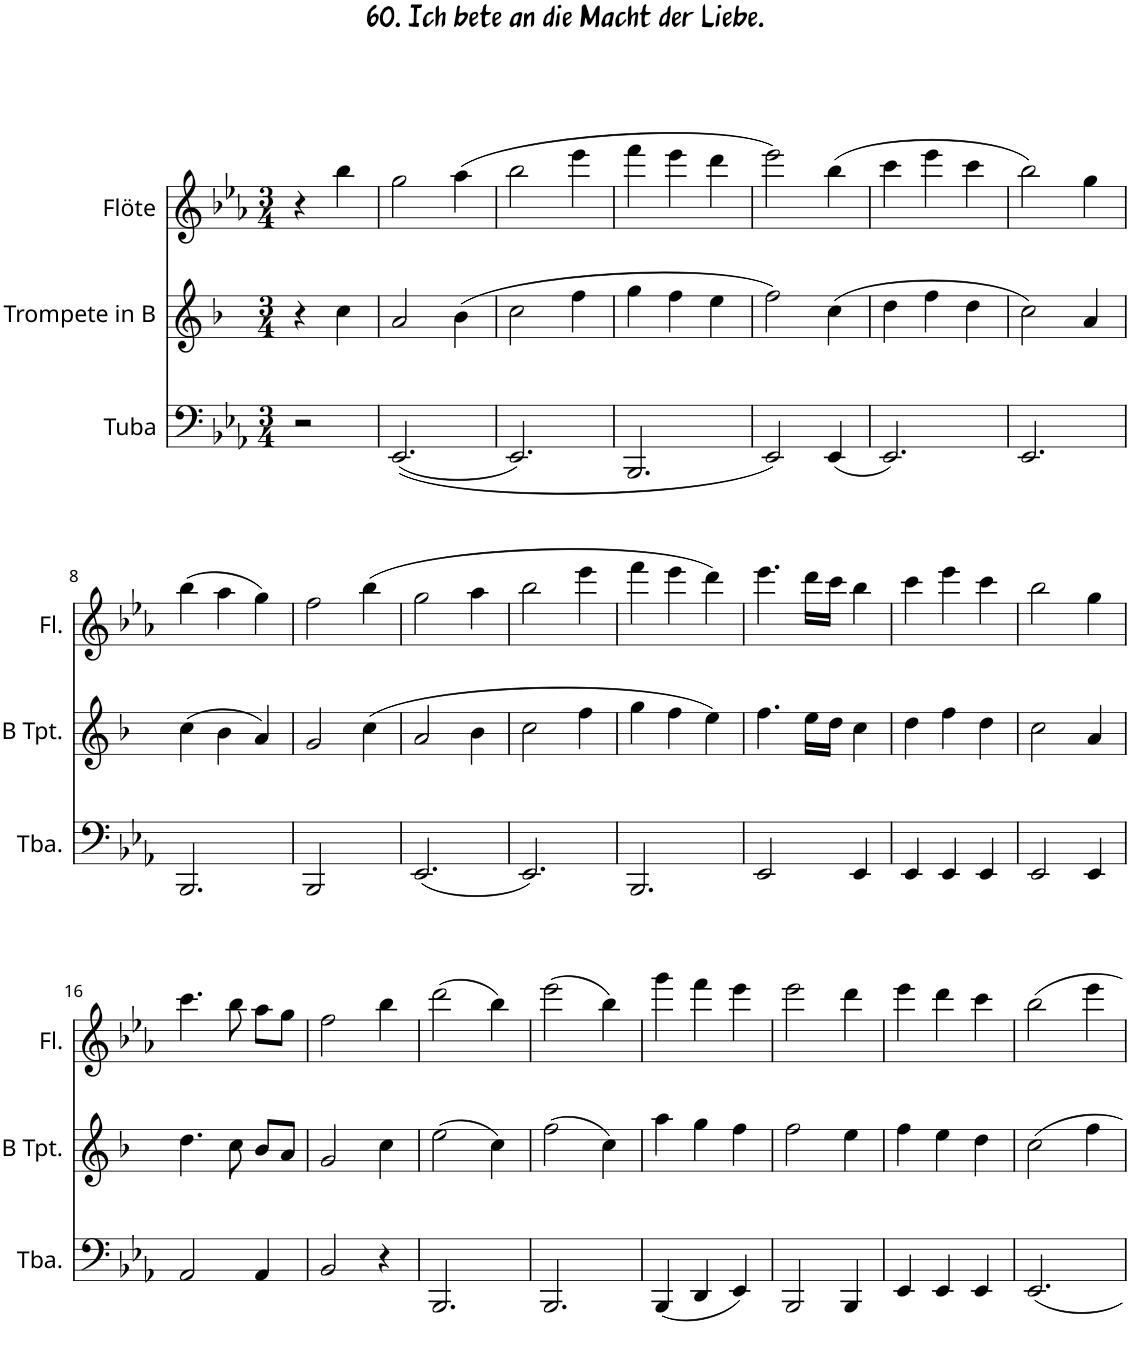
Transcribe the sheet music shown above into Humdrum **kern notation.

**kern	**kern	**kern
*part3	*part2	*part1
*staff3	*staff2	*staff1
*I"Tuba	*I"Trompete in B	*I"Flöte
*I'Tba.	*	*I'Fl.
*clefF4	*clefG2	*clefG2
*	*Trd1c2	*
*k[b-e-a-]	*k[b-]	*k[b-e-a-]
*M3/4	*M3/4	*M3/4
=1	=1	=1
2r	4r	4r
.	4cc\	4bb-\
=2	=2	=2
((2.EE-/	2a/	2gg\
.	(4b-\	(4aa-\
=3	=3	=3
2.EE-/)	2cc\	2bb-\
.	4ff\	4eee-\
=4	=4	=4
2.BBB-/	4gg\	4fff\
.	4ff\	4eee-\
.	4ee\	4ddd\
=5	=5	=5
2EE-/)	2ff\)	2eee-\)
(4EE-/	(4cc\	(4bb-\
=6	=6	=6
2.EE-/)	4dd\	4ccc\
.	4ff\	4eee-\
.	4dd\	4ccc\
=7	=7	=7
2.EE-/	2cc\)	2bb-\)
.	4a/	4gg\
!!LO:LB:g=z
=8	=8	=8
2.BBB-/	(4cc\	(4bb-\
.	4b-\	4aa-\
.	4a/)	4gg\)
=9	=9	=9
2BBB-/	2g/	2ff\
4ryy	(4cc\	(4bb-\
=10	=10	=10
(2.EE-/	2a/	2gg\
.	4b-\	4aa-\
=11	=11	=11
2.EE-/)	2cc\	2bb-\
.	4ff\	4eee-\
=12	=12	=12
2.BBB-/	4gg\	4fff\
.	4ff\	4eee-\
.	4ee\)	4ddd\)
=13	=13	=13
2EE-/	4.ff\	4.eee-\
.	16ee\LL	16ddd\LL
.	16dd\JJ	16ccc\JJ
4EE-/	4cc\	4bb-\
=14	=14	=14
4EE-/	4dd\	4ccc\
4EE-/	4ff\	4eee-\
4EE-/	4dd\	4ccc\
=15	=15	=15
2EE-/	2cc\	2bb-\
4EE-/	4a/	4gg\
!!LO:LB:g=z
=16	=16	=16
2AA-/	4.dd\	4.ccc\
.	8cc\	8bb-\
4AA-/	8b-/L	8aa-\L
.	8a/J	8gg\J
=17	=17	=17
2BB-/	2g/	2ff\
4r	4cc\	4bb-\
=18	=18	=18
2.BBB-/	(2ee\	(2ddd\
.	4cc\)	4bb-\)
=19	=19	=19
2.BBB-/	(2ff\	(2eee-\
.	4cc\)	4bb-\)
=20	=20	=20
(4BBB-/	4aa\	4ggg\
4DD/	4gg\	4fff\
4EE-/)	4ff\	4eee-\
=21	=21	=21
2BBB-/	2ff\	2eee-\
4BBB-/	4ee\	4ddd\
=22	=22	=22
4EE-/	4ff\	4eee-\
4EE-/	4ee\	4ddd\
4EE-/	4dd\	4ccc\
=23	=23	=23
2.EE-/	2cc\	2bb-\
.	4ff\	4eee-\
=	=	=
*-	*-	*-
